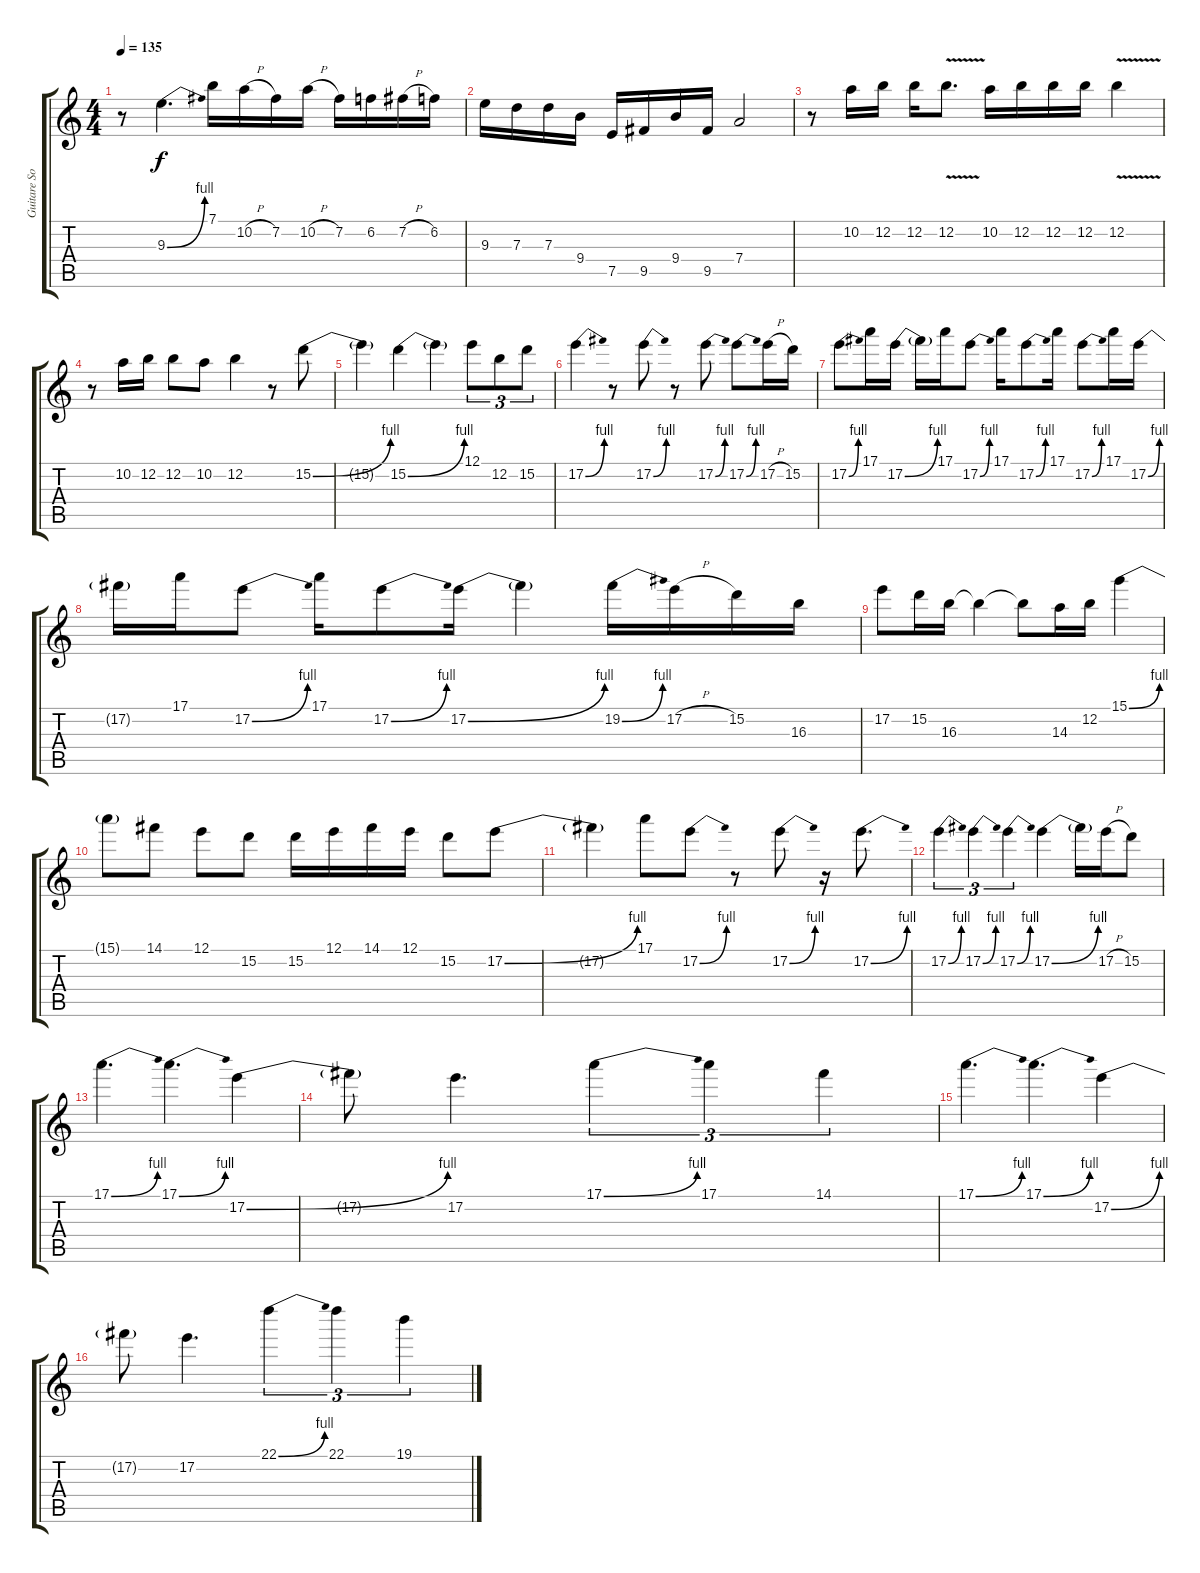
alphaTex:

\track ("Guitare Solo" "Guitare So") {instrument overdrivenguitar}
\staff {score tabs}
\tuning (E4 B3 G3 D3 A2 E2) {hide}
\ts (4 4)
\tempo 135
\clef g2
\ks c
r.8{dy f} 9.3{be (bend 0 0 60 4)}.4{d} 7.1.16 10.2{h}.16 7.2.16 10.2{h}.16 7.2.16 6.2.16 7.2{h}.16 6.2.16 |
9.3.16 7.3.16 7.3.16 9.4.16 7.5.16 9.5.16 9.4.16 9.5.16 7.4.2 |
r.8 10.2.16 12.2.16 12.2.16 12.2{v}.8{d} 10.2.16 12.2.16 12.2.16 12.2.16 12.2{v}.4 |
r.8 10.2.16 12.2.16 12.2.8 10.2.8 12.2.4 r.8 15.2{be (bend 0 0 60 4)}.8 |
15.2{t}.4 15.2{be (bend 0 0 60 4)}.4 15.2{t}.4 12.1.8{tu (3 2)} 12.2.8{tu (3 2)} 15.2.8{tu (3 2)} |
17.2{be (bend 0 0 60 4)}.4 r.8 17.2{be (bend 0 0 60 4)}.8 r.8 17.2{be (bend 0 0 60 4)}.8 17.2{be (bend 0 0 60 4)}.8 17.2{h}.16 15.2.16 |
17.2{be (bend 0 0 60 4)}.8 17.1.16 17.2{be (bend 0 0 60 4)}.16 17.2{t}.16 17.1.16 17.2{be (bend 0 0 60 4)}.8 17.1.16 17.2{be (bend 0 0 60 4)}.8 17.1.16 17.2{be (bend 0 0 60 4)}.8 17.1.16 17.2{be (bend 0 0 60 4)}.16 |
17.2{t}.16 17.1.16 17.2{be (bend 0 0 60 4)}.8 17.1.16 17.2{be (bend 0 0 60 4)}.8 17.2{be (bend 0 0 60 4)}.16 17.2{t}.4 19.2{be (bend 0 0 60 4)}.16 17.2{h}.16 15.2.16 16.3.16 |
17.2.8 15.2.16 16.3.16 16.3{t}.4 16.3{t}.8 14.3.16 12.2.16 15.1{be (bend 0 0 60 4)}.4 |
15.1{t}.8 14.1.8 12.1.8 15.2.8 15.2.16 12.1.16 14.1.16 12.1.16 15.2.8 17.2{be (bend 0 0 60 4)}.8 |
17.2{t}.4 17.1.8 17.2{be (bend 0 0 60 4)}.8 r.8 17.2{be (bend 0 0 60 4)}.8 r.16 17.2{be (bend 0 0 60 4)}.8{d} |
17.2{be (bend 0 0 60 4)}.4{tu (3 2)} 17.2{be (bend 0 0 60 4)}.4{tu (3 2)} 17.2{be (bend 0 0 60 4)}.4{tu (3 2)} 17.2{be (bend 0 0 60 4)}.4 17.2{t}.16 17.2{h}.16 15.2.8 |
17.1{be (bend 0 0 60 4)}.4{d} 17.1{be (bend 0 0 60 4)}.4{d} 17.2{be (bend 0 0 60 4)}.4 |
17.2{t}.8 17.2.4{d} 17.1{be (bend 0 0 60 4)}.4{tu (3 2)} 17.1.4{tu (3 2)} 14.1.4{tu (3 2)} |
17.1{be (bend 0 0 60 4)}.4{d} 17.1{be (bend 0 0 60 4)}.4{d} 17.2{be (bend 0 0 60 4)}.4 |
17.2{t}.8 17.2.4{d} 22.1{be (bend 0 0 60 4)}.4{tu (3 2)} 22.1.4{tu (3 2)} 19.1.4{tu (3 2)}
